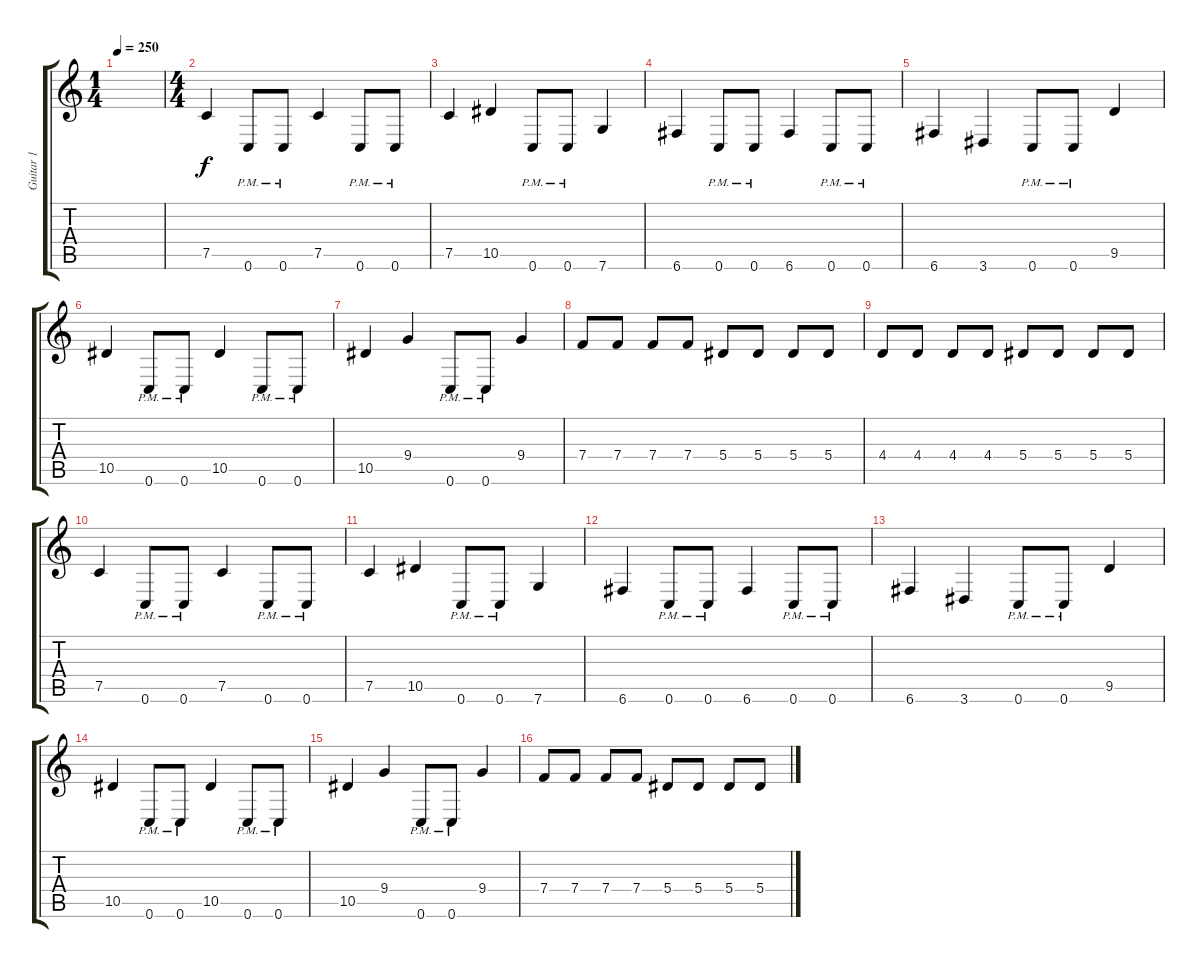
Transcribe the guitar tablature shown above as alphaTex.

\track ("Guitar 1" "Guitar 1") {instrument distortionguitar}
\staff {score tabs}
\tuning (C4 G3 Eb3 Bb2 F2 C2) {hide}
\ts (1 4)
\tempo 250
\clef g2
\ks c
|
\ts (4 4)
7.5.4 0.6{pm}.8 0.6{pm}.8 7.5.4 0.6{pm}.8 0.6{pm}.8 |
7.5.4 10.5.4 0.6{pm}.8 0.6{pm}.8 7.6.4 |
6.6.4 0.6{pm}.8 0.6{pm}.8 6.6.4 0.6{pm}.8 0.6{pm}.8 |
6.6.4 3.6.4 0.6{pm}.8 0.6{pm}.8 9.5.4 |
10.5.4 0.6{pm}.8 0.6{pm}.8 10.5.4 0.6{pm}.8 0.6{pm}.8 |
10.5.4 9.4.4 0.6{pm}.8 0.6{pm}.8 9.4.4 |
7.4.8 7.4.8 7.4.8 7.4.8 5.4.8 5.4.8 5.4.8 5.4.8 |
4.4.8 4.4.8 4.4.8 4.4.8 5.4.8 5.4.8 5.4.8 5.4.8 |
7.5.4 0.6{pm}.8 0.6{pm}.8 7.5.4 0.6{pm}.8 0.6{pm}.8 |
7.5.4 10.5.4 0.6{pm}.8 0.6{pm}.8 7.6.4 |
6.6.4 0.6{pm}.8 0.6{pm}.8 6.6.4 0.6{pm}.8 0.6{pm}.8 |
6.6.4 3.6.4 0.6{pm}.8 0.6{pm}.8 9.5.4 |
10.5.4 0.6{pm}.8 0.6{pm}.8 10.5.4 0.6{pm}.8 0.6{pm}.8 |
10.5.4 9.4.4 0.6{pm}.8 0.6{pm}.8 9.4.4 |
7.4.8 7.4.8 7.4.8 7.4.8 5.4.8 5.4.8 5.4.8 5.4.8
